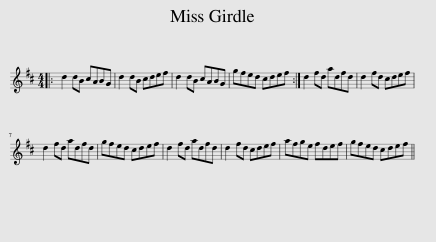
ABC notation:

X:1
L:1/8
M:4/4
I:linebreak $
K:D
V:1 treble
V:1
|: d2 dB cABG | d2 dB cdef | d2 dB cABG | gfed cdef :| d2 fd adfd | %5
 d2 fd cdef |$ d2 fd adfd | gfed cdef | d2 fd adfd | d2 fd cdef | %10
 afge fdef | gfed cdef || %12
